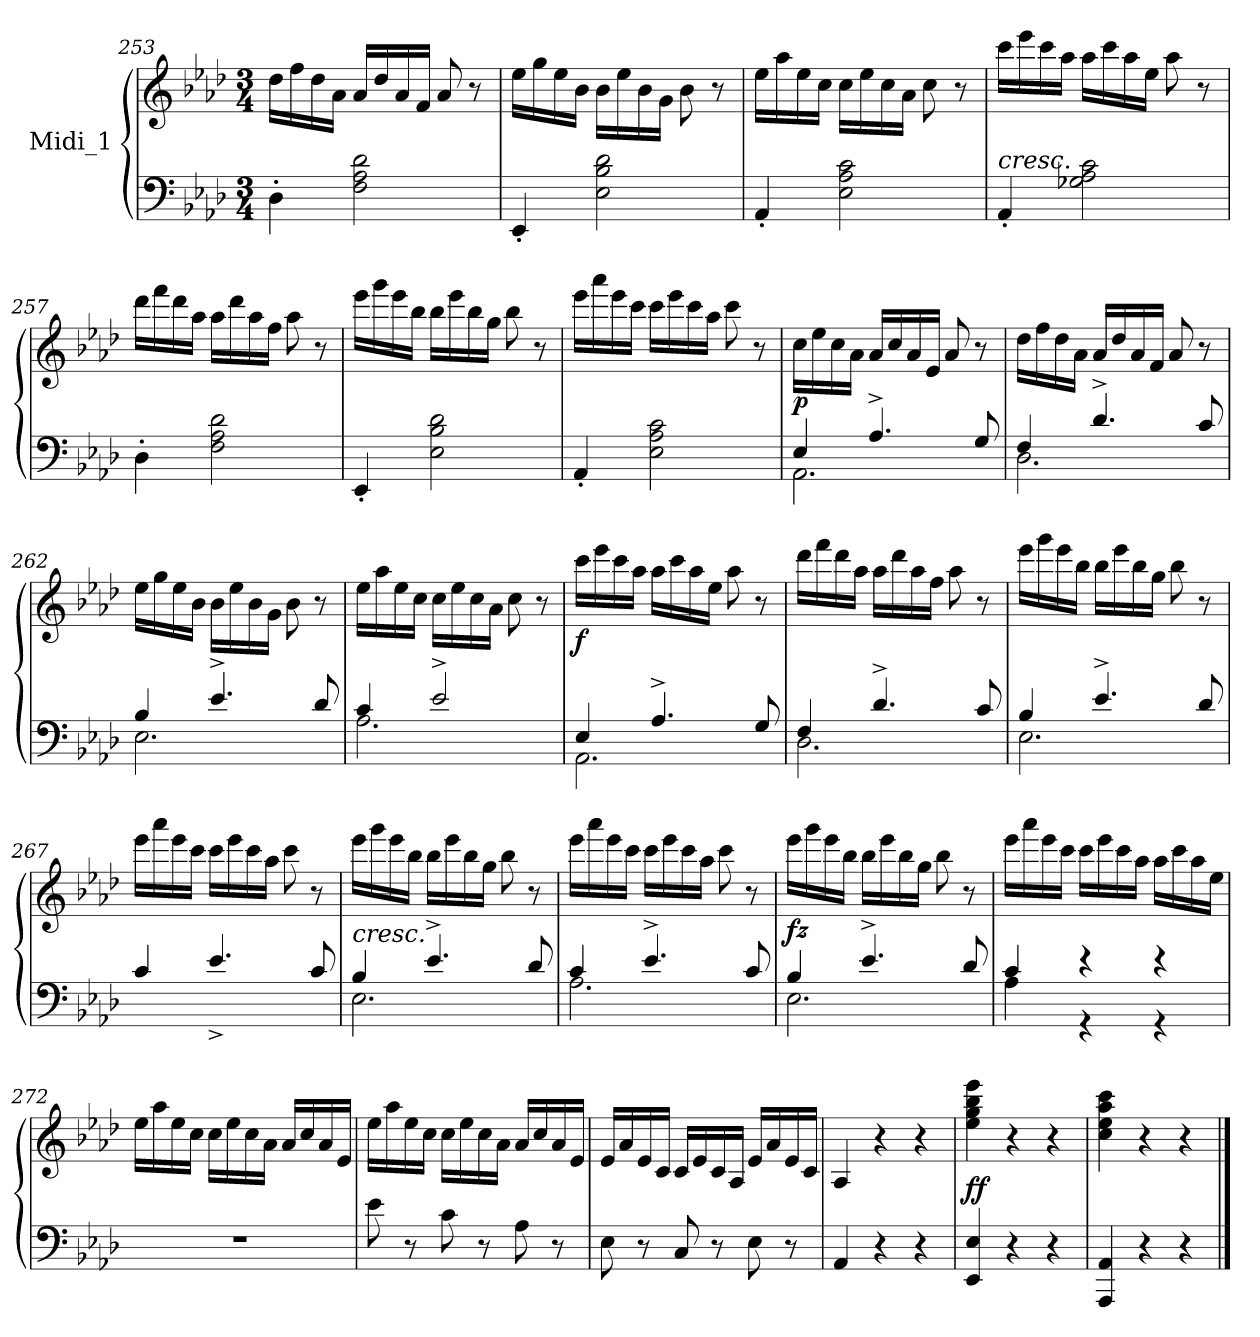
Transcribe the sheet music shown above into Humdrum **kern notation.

**kern	**kern	**dynam
*part1	*part1	*part1
*staff2	*staff1	*staff1/2
*I"Midi_1	*	*
*clefF4	*clefG2	*
*k[b-e-a-d-]	*k[b-e-a-d-]	*
*A-:	*A-:	*
*M3/4	*M3/4	*
=253	=253	=253
4D-'\	16dd-\LL	.
.	16ff\	.
.	16dd-\	.
.	16a-\JJ	.
2F\ 2A-\ 2d-\	16a-/LL	.
.	16dd-/	.
.	16a-/	.
.	16f/JJ	.
.	8a-/	.
.	8r	.
=254	=254	=254
4EE-'/	16ee-\LL	.
.	16gg\	.
.	16ee-\	.
.	16b-\JJ	.
2E-\ 2B-\ 2d-\	16b-\LL	.
.	16ee-\	.
.	16b-\	.
.	16g\JJ	.
.	8b-\	.
.	8r	.
=255	=255	=255
4AA-'/	16ee-\LL	.
.	16aa-\	.
.	16ee-\	.
.	16cc\JJ	.
2E-\ 2A-\ 2c\	16cc\LL	.
.	16ee-\	.
.	16cc\	.
.	16a-\JJ	.
.	8cc\	.
.	8r	.
!!LO:PB:g=z
=256	=256	=256
!LO:TX:a:i:t=cresc.	!	!
4AA-'/	16ccc\LL	.
.	16eee-\	.
.	16ccc\	.
.	16aa-\JJ	.
2G-X\ 2A-\ 2c\	16aa-\LL	.
.	16ccc\	.
.	16aa-\	.
.	16ee-\JJ	.
.	8aa-\	.
.	8r	.
=257	=257	=257
4D-'\	16ddd-\LL	.
.	16fff\	.
.	16ddd-\	.
.	16aa-\JJ	.
2F\ 2A-\ 2d-\	16aa-\LL	.
.	16ddd-\	.
.	16aa-\	.
.	16ff\JJ	.
.	8aa-\	.
.	8r	.
=258	=258	=258
4EE-'/	16eee-\LL	.
.	16ggg\	.
.	16eee-\	.
.	16bb-\JJ	.
2E-\ 2B-\ 2d-\	16bb-\LL	.
.	16eee-\	.
.	16bb-\	.
.	16gg\JJ	.
.	8bb-\	.
.	8r	.
!!LO:LB:g=z
=259	=259	=259
4AA-'/	16eee-\LL	.
.	16aaa-\	.
.	16eee-\	.
.	16ccc\JJ	.
2E-\ 2A-\ 2c\	16ccc\LL	.
.	16eee-\	.
.	16ccc\	.
.	16aa-\JJ	.
.	8ccc\	.
.	8r	.
!!LO:LB:g=z
=260	=260	=260
*^	*	*
!	!	!	!LO:DY:b
4E-/	2.AA-\	16cc\LL	p
.	.	16ee-\	.
.	.	16cc\	.
.	.	16a-\JJ	.
4.A-^/	.	16a-/LL	.
.	.	16cc/	.
.	.	16a-/	.
.	.	16e-/JJ	.
.	.	8a-/	.
8G/	.	8r	.
=261	=261	=261	=261
4F/	2.D-\	16dd-\LL	.
.	.	16ff\	.
.	.	16dd-\	.
.	.	16a-\JJ	.
4.d-^/	.	16a-/LL	.
.	.	16dd-/	.
.	.	16a-/	.
.	.	16f/JJ	.
.	.	8a-/	.
8c/	.	8r	.
=262	=262	=262	=262
4B-/	2.E-\	16ee-\LL	.
.	.	16gg\	.
.	.	16ee-\	.
.	.	16b-\JJ	.
4.e-^/	.	16b-\LL	.
.	.	16ee-\	.
.	.	16b-\	.
.	.	16g\JJ	.
.	.	8b-\	.
8d-/	.	8r	.
=263	=263	=263	=263
4c/	2.A-\	16ee-\LL	.
.	.	16aa-\	.
.	.	16ee-\	.
.	.	16cc\JJ	.
2e-^/	.	16cc\LL	.
.	.	16ee-\	.
.	.	16cc\	.
.	.	16a-\JJ	.
.	.	8cc\	.
.	.	8r	.
!!LO:LB:g=z
=264	=264	=264	=264
!	!	!	!LO:DY:b
4E-/	2.AA-\	16ccc\LL	f
.	.	16eee-\	.
.	.	16ccc\	.
.	.	16aa-\JJ	.
4.A-^/	.	16aa-\LL	.
.	.	16ccc\	.
.	.	16aa-\	.
.	.	16ee-\JJ	.
.	.	8aa-\	.
8G/	.	8r	.
=265	=265	=265	=265
4F/	2.D-\	16ddd-\LL	.
.	.	16fff\	.
.	.	16ddd-\	.
.	.	16aa-\JJ	.
4.d-^/	.	16aa-\LL	.
.	.	16ddd-\	.
.	.	16aa-\	.
.	.	16ff\JJ	.
.	.	8aa-\	.
8c/	.	8r	.
=266	=266	=266	=266
4B-/	2.E-\	16eee-\LL	.
.	.	16ggg\	.
.	.	16eee-\	.
.	.	16bb-\JJ	.
4.e-^/	.	16bb-\LL	.
.	.	16eee-\	.
.	.	16bb-\	.
.	.	16gg\JJ	.
.	.	8bb-\	.
8d-/	.	8r	.
!!LO:LB:g=z
=267	=267	=267	=267
4c/	2ryy	16eee-\LL	.
.	.	16aaa-\	.
.	.	16eee-\	.
.	.	16ccc\JJ	.
4.e-^/	.	16ccc\LL	.
.	.	16eee-\	.
.	.	16ccc\	.
.	.	16aa-\JJ	.
.	4ryy	8ccc\	.
8c/	.	8r	.
!!LO:LB:g=z
=268	=268	=268	=268
!LO:TX:a:i:t=cresc.	!	!	!
4B-/	2.E-\	16eee-\LL	.
.	.	16ggg\	.
.	.	16eee-\	.
.	.	16bb-\JJ	.
4.e-^/	.	16bb-\LL	.
.	.	16eee-\	.
.	.	16bb-\	.
.	.	16gg\JJ	.
.	.	8bb-\	.
8d-/	.	8r	.
=269	=269	=269	=269
4c/	2.A-\	16eee-\LL	.
.	.	16aaa-\	.
.	.	16eee-\	.
.	.	16ccc\JJ	.
4.e-^/	.	16ccc\LL	.
.	.	16eee-\	.
.	.	16ccc\	.
.	.	16aa-\JJ	.
.	.	8ccc\	.
8c/	.	8r	.
=270	=270	=270	=270
!	!	!	!LO:DY:a=2
4B-/	2.E-\	16eee-\LL	fz
.	.	16ggg\	.
.	.	16eee-\	.
.	.	16bb-\JJ	.
4.e-^/	.	16bb-\LL	.
.	.	16eee-\	.
.	.	16bb-\	.
.	.	16gg\JJ	.
.	.	8bb-\	.
8d-/	.	8r	.
!!LO:LB:g=z
=271	=271	=271	=271
4c/	4A-\	16eee-\LL	.
.	.	16aaa-\	.
.	.	16eee-\	.
.	.	16ccc\JJ	.
4r	4r	16ccc\LL	.
.	.	16eee-\	.
.	.	16ccc\	.
.	.	16aa-\JJ	.
4r	4r	16aa-\LL	.
.	.	16ccc\	.
.	.	16aa-\	.
.	.	16ee-\JJ	.
*v	*v	*	*
!!LO:LB:g=z
=272	=272	=272
2.r	16ee-\LL	.
.	16aa-\	.
.	16ee-\	.
.	16cc\JJ	.
.	16cc\LL	.
.	16ee-\	.
.	16cc\	.
.	16a-\JJ	.
.	16a-/LL	.
.	16cc/	.
.	16a-/	.
.	16e-/JJ	.
=273	=273	=273
8e-\	16ee-\LL	.
.	16aa-\	.
8r	16ee-\	.
.	16cc\JJ	.
8c\	16cc\LL	.
.	16ee-\	.
8r	16cc\	.
.	16a-\JJ	.
8A-\	16a-/LL	.
.	16cc/	.
8r	16a-/	.
.	16e-/JJ	.
=274	=274	=274
8E-\	16e-/LL	.
.	16a-/	.
8r	16e-/	.
.	16c/JJ	.
8C/	16c/LL	.
.	16e-/	.
8r	16c/	.
.	16A-/JJ	.
8E-\	16e-/LL	.
.	16a-/	.
8r	16e-/	.
.	16c/JJ	.
=275	=275	=275
4AA-/	4A-/	.
4r	4r	.
4r	4r	.
=276	=276	=276
!	!	!LO:DY:a=2
4EE-/ 4E-/	4ee-\ 4gg\ 4bb-\ 4eee-\	ff
4r	4r	.
4r	4r	.
=277	=277	=277
4AAA-/ 4AA-/	4cc\ 4ee-\ 4aa-\ 4ccc\	.
4r	4r	.
4r	4r	.
==	==	==
*-	*-	*-
